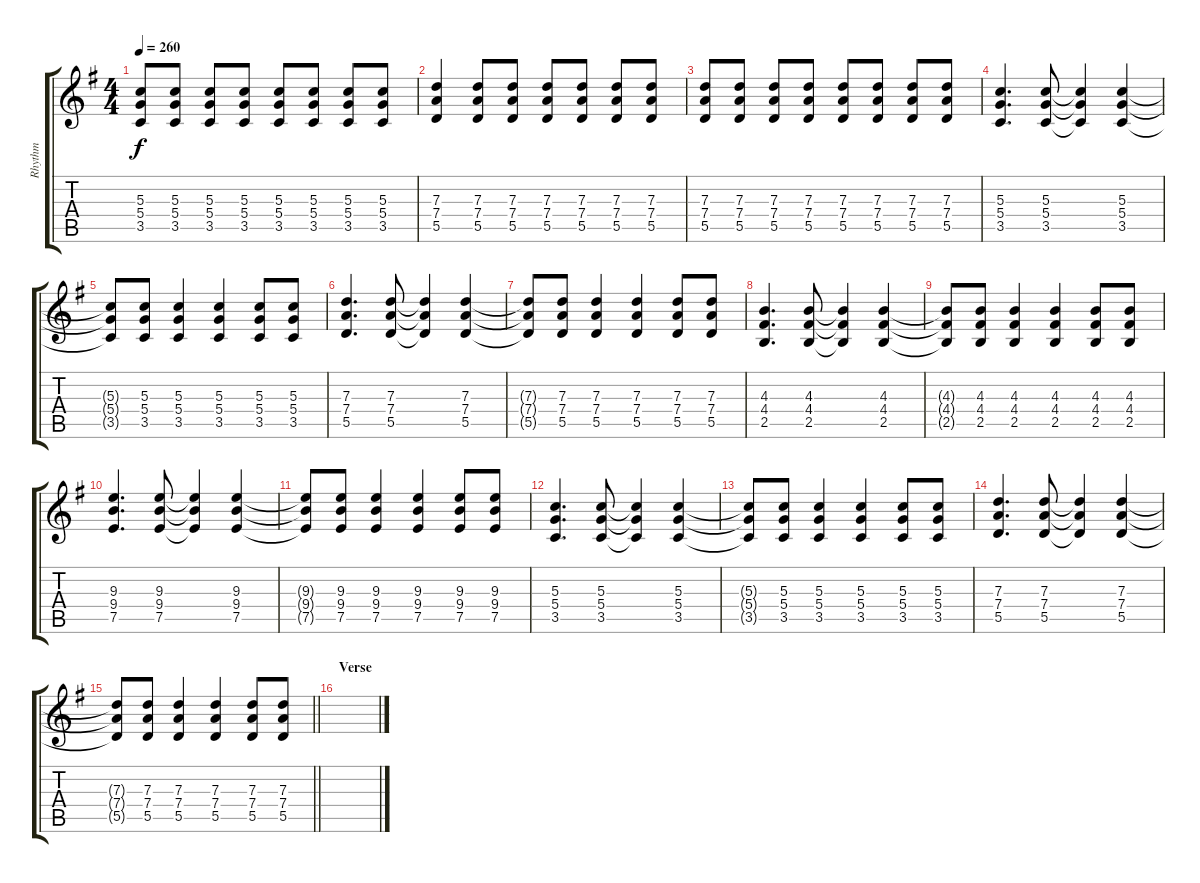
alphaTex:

\track ("Rhythm" "Rhythm") {instrument overdrivenguitar}
\staff {score tabs}
\tuning (E4 B3 G3 D3 A2 E2) {hide}
\ts (4 4)
\tempo 260
\clef g2
\ks g
(5.3 5.4 3.5).8{dy f} (5.3 5.4 3.5).8 (5.3 5.4 3.5).8 (5.3 5.4 3.5).8 (5.3 5.4 3.5).8 (5.3 5.4 3.5).8 (5.3 5.4 3.5).8 (5.3 5.4 3.5).8 |
(7.3 7.4 5.5).4 (7.3 7.4 5.5).8 (7.3 7.4 5.5).8 (7.3 7.4 5.5).8 (7.3 7.4 5.5).8 (7.3 7.4 5.5).8 (7.3 7.4 5.5).8 |
(7.3 7.4 5.5).8 (7.3 7.4 5.5).8 (7.3 7.4 5.5).8 (7.3 7.4 5.5).8 (7.3 7.4 5.5).8 (7.3 7.4 5.5).8 (7.3 7.4 5.5).8 (7.3 7.4 5.5).8 |
(5.3 5.4 3.5).4{d} (5.3 5.4 3.5).8 (5.3{t} 5.4{t} 3.5{t}).4 (5.3 5.4 3.5).4 |
(5.3{t} 5.4{t} 3.5{t}).8 (5.3 5.4 3.5).8 (5.3 5.4 3.5).4 (5.3 5.4 3.5).4 (5.3 5.4 3.5).8 (5.3 5.4 3.5).8 |
(7.3 7.4 5.5).4{d} (7.3 7.4 5.5).8 (7.3{t} 7.4{t} 5.5{t}).4 (7.3 7.4 5.5).4 |
(7.3{t} 7.4{t} 5.5{t}).8 (7.3 7.4 5.5).8 (7.3 7.4 5.5).4 (7.3 7.4 5.5).4 (7.3 7.4 5.5).8 (7.3 7.4 5.5).8 |
(4.3 4.4 2.5).4{d} (4.3 4.4 2.5).8 (4.3{t} 4.4{t} 2.5{t}).4 (4.3 4.4 2.5).4 |
(4.3{t} 4.4{t} 2.5{t}).8 (4.3 4.4 2.5).8 (4.3 4.4 2.5).4 (4.3 4.4 2.5).4 (4.3 4.4 2.5).8 (4.3 4.4 2.5).8 |
(9.3 9.4 7.5).4{d} (9.3 9.4 7.5).8 (9.3{t} 9.4{t} 7.5{t}).4 (9.3 9.4 7.5).4 |
(9.3{t} 9.4{t} 7.5{t}).8 (9.3 9.4 7.5).8 (9.3 9.4 7.5).4 (9.3 9.4 7.5).4 (9.3 9.4 7.5).8 (9.3 9.4 7.5).8 |
(5.3 5.4 3.5).4{d} (5.3 5.4 3.5).8 (5.3{t} 5.4{t} 3.5{t}).4 (5.3 5.4 3.5).4 |
(5.3{t} 5.4{t} 3.5{t}).8 (5.3 5.4 3.5).8 (5.3 5.4 3.5).4 (5.3 5.4 3.5).4 (5.3 5.4 3.5).8 (5.3 5.4 3.5).8 |
(7.3 7.4 5.5).4{d} (7.3 7.4 5.5).8 (7.3{t} 7.4{t} 5.5{t}).4 (7.3 7.4 5.5).4 |
\barLineRight lightlight
(7.3{t} 7.4{t} 5.5{t}).8 (7.3 7.4 5.5).8 (7.3 7.4 5.5).4 (7.3 7.4 5.5).4 (7.3 7.4 5.5).8 (7.3 7.4 5.5).8 |
\section ("" "Verse")
